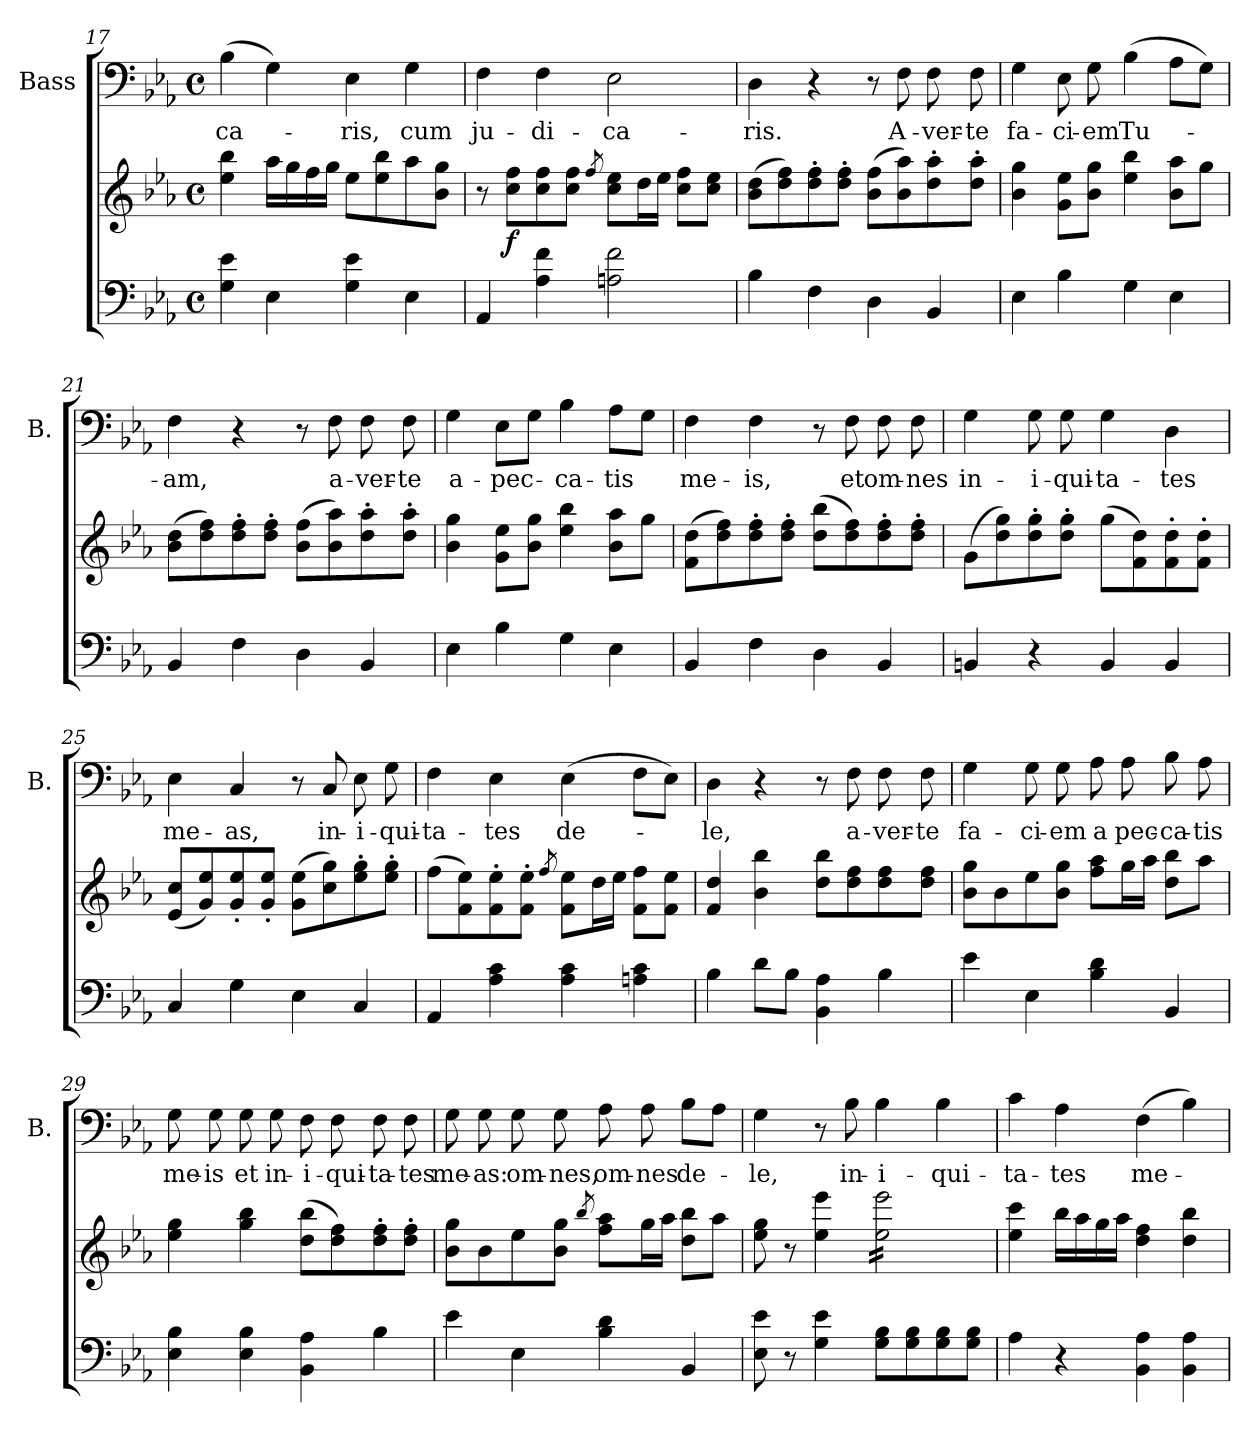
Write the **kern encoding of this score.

**kern	**kern	**dynam	**kern	**text
*part2	*part2	*part2	*part1	*part1
*staff3	*staff2	*staff2/3	*staff1	*staff1
*	*	*	*I"Bass	*
*	*	*	*I'B.	*
*clefF4	*clefG2	*	*clefF4	*
*k[b-e-a-]	*k[b-e-a-]	*	*k[b-e-a-]	*
*E-:	*E-:	*	*E-:	*
*M4/4	*M4/4	*	*M4/4	*
*met(c)	*met(c)	*	*met(c)	*
=17	=17	=17	=17	=17
!	!	!	!	!LO:LY:b
4G\ 4e-\	4ee-\ 4bb-\	.	(>4B-\	-ca-
4E-\	16aa-\LL	.	4G\)	.
.	16gg\	.	.	.
.	16ff\	.	.	.
.	16gg\JJ	.	.	.
!	!	!	!	!LO:LY:b
4G\ 4e-\	8ee-\L	.	4E-\	-ris,
.	8ee-\ 8bb-\	.	.	.
!	!	!	!	!LO:LY:b
4E-\	8aa-\	.	4G\	cum
.	8b-\ 8gg\J	.	.	.
=18	=18	=18	=18	=18
!	!	!	!	!LO:LY:b
4AA-/	8r	.	4F\	ju-
!	!	!LO:DY:b	!	!
.	8cc\ 8ff\L	f	.	.
!	!	!	!	!LO:LY:b
4A-\ 4f\	8cc\ 8ff\	.	4F\	-di-
.	8cc\ 8ff\J	.	.	.
.	8qff/	.	.	.
!	!	!	!	!LO:LY:b
2An\ 2f\	8cc\ 8ee-\L	.	2E-\	-ca-
.	16dd\L	.	.	.
.	16ee-\JJ	.	.	.
.	8cc\ 8ff\L	.	.	.
.	8cc\ 8ee-\J	.	.	.
!!LO:LB:g=z
=19	=19	=19	=19	=19
!	!	!	!	!LO:LY:b
4B-\	(>8b-\ 8dd\L	.	4D\	-ris.
.	8dd\ 8ff\)	.	.	.
4F\	8dd\'> 8ff\'>	.	4r	.
.	8dd\'> 8ff\'>J	.	.	.
4D\	(>8b-\ 8ff\L	.	8r	.
!	!	!	!	!LO:LY:b
.	8b-\ 8aa-\)	.	8F\	A-
!	!	!	!	!LO:LY:b
4BB-/	8dd\'> 8aa-\'>	.	8F\	-ver-
!	!	!	!	!LO:LY:b
.	8dd\'> 8aa-\'>J	.	8F\	-te
=20	=20	=20	=20	=20
!	!	!	!	!LO:LY:b
4E-\	4b-\ 4gg\	.	4G\	fa-
!	!	!	!	!LO:LY:b
4B-\	8g\ 8ee-\L	.	8E-\	-ci-
!	!	!	!	!LO:LY:b
.	8b-\ 8gg\J	.	8G\	-em
!	!	!	!	!LO:LY:b
4G\	4ee-\ 4bb-\	.	(>4B-\	Tu-
4E-\	8b-\ 8aa-\L	.	8A-\L	.
.	8gg\J	.	8G\J)	.
=21	=21	=21	=21	=21
!	!	!	!	!LO:LY:b
4BB-/	(>8b-\ 8dd\L	.	4F\	-am,
.	8dd\ 8ff\)	.	.	.
4F\	8dd\'> 8ff\'>	.	4r	.
.	8dd\'> 8ff\'>J	.	.	.
4D\	(>8b-\ 8ff\L	.	8r	.
!	!	!	!	!LO:LY:b
.	8b-\ 8aa-\)	.	8F\	a-
!	!	!	!	!LO:LY:b
4BB-/	8dd\'> 8aa-\'>	.	8F\	-ver-
!	!	!	!	!LO:LY:b
.	8dd\'> 8aa-\'>J	.	8F\	-te
=22	=22	=22	=22	=22
!	!	!	!	!LO:LY:b
4E-\	4b-\ 4gg\	.	4G\	a-
!	!	!	!	!LO:LY:b
4B-\	8g\ 8ee-\L	.	8E-\L	-pec-
.	8b-\ 8gg\J	.	8G\J	.
!	!	!	!	!LO:LY:b
4G\	4ee-\ 4bb-\	.	4B-\	-ca-
!	!	!	!	!LO:LY:b
4E-\	8b-\ 8aa-\L	.	8A-\L	-tis
.	8gg\J	.	8G\J	.
!!LO:LB:g=z
=23	=23	=23	=23	=23
!	!	!	!	!LO:LY:b
4BB-/	(>8f\ 8dd\L	.	4F\	me-
.	8dd\ 8ff\)	.	.	.
!	!	!	!	!LO:LY:b
4F\	8dd\'> 8ff\'>	.	4F\	-is,
.	8dd\'> 8ff\'>J	.	.	.
4D\	(>8dd\ 8bb-\L	.	8r	.
!	!	!	!	!LO:LY:b
.	8dd\ 8ff\)	.	8F\	et
!	!	!	!	!LO:LY:b
4BB-/	8dd\'> 8ff\'>	.	8F\	om-
!	!	!	!	!LO:LY:b
.	8dd\'> 8ff\'>J	.	8F\	-nes
=24	=24	=24	=24	=24
!	!	!	!	!LO:LY:b
4BBn/	(>8g\L	.	4G\	in-
.	8dd\ 8gg\)	.	.	.
!	!	!	!	!LO:LY:b
4r	8dd\'> 8gg\'>	.	8G\	-i-
!	!	!	!	!LO:LY:b
.	8dd\'> 8gg\'>J	.	8G\	-qui-
!	!	!	!	!LO:LY:b
4BB/	(>8gg\L	.	4G\	-ta-
.	8f\ 8dd\)	.	.	.
!	!	!	!	!LO:LY:b
4BB/	8f\'> 8dd\'>	.	4D\	-tes
.	8f\'> 8dd\'>J	.	.	.
=25	=25	=25	=25	=25
!	!	!	!	!LO:LY:b
4C/	(<8e-/ 8cc/L	.	4E-\	me-
.	8g/ 8ee-/)	.	.	.
!	!	!	!	!LO:LY:b
4G\	8g/'< 8ee-/'<	.	4C/	-as,
.	8g/'< 8ee-/'<J	.	.	.
4E-\	(>8g\ 8ee-\L	.	8r	.
!	!	!	!	!LO:LY:b
.	8cc\ 8gg\)	.	8C/	in-
!	!	!	!	!LO:LY:b
4C/	8ee-\'> 8gg\'>	.	8E-\	-i-
!	!	!	!	!LO:LY:b
.	8ee-\'> 8gg\'>J	.	8G\	-qui-
=26	=26	=26	=26	=26
!	!	!	!	!LO:LY:b
4AA-/	(>8ff\L	.	4F\	-ta-
.	8f\ 8ee-\)	.	.	.
!	!	!	!	!LO:LY:b
4A-\ 4c\	8f\'> 8ee-\'>	.	4E-\	-tes
.	8f\'> 8ee-\'>J	.	.	.
.	8qff/	.	.	.
!	!	!	!	!LO:LY:b
4A-\ 4c\	8f\ 8ee-\L	.	(>4E-\	de-
.	16dd\L	.	.	.
.	16ee-\JJ	.	.	.
4An\ 4c\	8f\ 8ff\L	.	8F\L	.
.	8f\ 8ee-\J	.	8E-\J)	.
!!LO:LB:g=z
=27	=27	=27	=27	=27
!	!	!	!	!LO:LY:b
4B-\	4f/ 4dd/	.	4D\	-le,
8d\L	4b-\ 4bb-\	.	4r	.
8B-\J	.	.	.	.
4BB-\ 4A-\	8dd\ 8bb-\L	.	8r	.
!	!	!	!	!LO:LY:b
.	8dd\ 8ff\	.	8F\	a-
!	!	!	!	!LO:LY:b
4B-\	8dd\ 8ff\	.	8F\	-ver-
!	!	!	!	!LO:LY:b
.	8dd\ 8ff\J	.	8F\	-te
=28	=28	=28	=28	=28
!	!	!	!	!LO:LY:b
4e-\	8b-\ 8gg\L	.	4G\	fa-
.	8b-\	.	.	.
!	!	!	!	!LO:LY:b
4E-\	8ee-\	.	8G\	-ci-
!	!	!	!	!LO:LY:b
.	8b-\ 8gg\J	.	8G\	-em
!	!	!	!	!LO:LY:b
4B-\ 4d\	8ff\ 8aa-\L	.	8A-\	a
!	!	!	!	!LO:LY:b
.	16gg\L	.	8A-\	pec-
.	16aa-\JJ	.	.	.
!	!	!	!	!LO:LY:b
4BB-/	8dd\ 8bb-\L	.	8B-\	-ca-
!	!	!	!	!LO:LY:b
.	8aa-\J	.	8A-\	-tis
=29	=29	=29	=29	=29
!	!	!	!	!LO:LY:b
4E-\ 4B-\	4ee-\ 4gg\	.	8G\	me-
!	!	!	!	!LO:LY:b
.	.	.	8G\	-is
!	!	!	!	!LO:LY:b
4E-\ 4B-\	4gg\ 4bb-\	.	8G\	et
!	!	!	!	!LO:LY:b
.	.	.	8G\	in-
!	!	!	!	!LO:LY:b
4BB-\ 4A-\	(>8dd\ 8bb-\L	.	8F\	-i-
!	!	!	!	!LO:LY:b
.	8dd\ 8ff\)	.	8F\	-qui-
!	!	!	!	!LO:LY:b
4B-\	8dd\'> 8ff\'>	.	8F\	-ta-
!	!	!	!	!LO:LY:b
.	8dd\'> 8ff\'>J	.	8F\	-tes
!!LO:PB:g=z
=30	=30	=30	=30	=30
!	!	!	!	!LO:LY:b
4e-\	8b-\ 8gg\L	.	8G\	me-
!	!	!	!	!LO:LY:b
.	8b-\	.	8G\	-as:
!	!	!	!	!LO:LY:b
4E-\	8ee-\	.	8G\	om-
!	!	!	!	!LO:LY:b
.	8b-\ 8gg\J	.	8G\	-nes,
.	8qbb-/	.	.	.
!	!	!	!	!LO:LY:b
4B-\ 4d\	8ff\ 8aa-\L	.	8A-\	om-
!	!	!	!	!LO:LY:b
.	16gg\L	.	8A-\	-nes
.	16aa-\JJ	.	.	.
!	!	!	!	!LO:LY:b
4BB-/	8dd\ 8bb-\L	.	8B-\L	de-
.	8aa-\J	.	8A-\J	.
=31	=31	=31	=31	=31
!	!	!	!	!LO:LY:b
8E-\ 8e-\	8ee-\ 8gg\	.	4G\	-le,
8r	8r	.	.	.
4G\ 4e-\	4ee-\ 4eee-\	.	8r	.
!	!	!	!	!LO:LY:b
.	.	.	8B-\	in-
!	!	!	!	!LO:LY:b
*	*tremolo	*	*	*
8G\ 8B-\L	16ee-\ 16eee-\LL	.	4B-\	-i-
.	16ee-\ 16eee-\	.	.	.
8G\ 8B-\	16ee-\ 16eee-\	.	.	.
.	16ee-\ 16eee-\	.	.	.
!	!	!	!	!LO:LY:b
8G\ 8B-\	16ee-\ 16eee-\	.	4B-\	-qui-
.	16ee-\ 16eee-\	.	.	.
8G\ 8B-\J	16ee-\ 16eee-\	.	.	.
.	16ee-\ 16eee-\JJ	.	.	.
*	*Xtremolo	*	*	*
=32	=32	=32	=32	=32
!	!	!	!	!LO:LY:b
4A-\	4ee-\ 4ccc\	.	4c\	-ta-
!	!	!	!	!LO:LY:b
4r	16bb-\LL	.	4A-\	-tes
.	16aa-\	.	.	.
.	16gg\	.	.	.
.	16aa-\JJ	.	.	.
!	!	!	!	!LO:LY:b
4BB-\ 4A-\	4dd\ 4ff\	.	(>4F\	me-
4BB-\ 4A-\	4dd\ 4bb-\	.	4B-\)	.
=	=	=	=	=
*-	*-	*-	*-	*-
